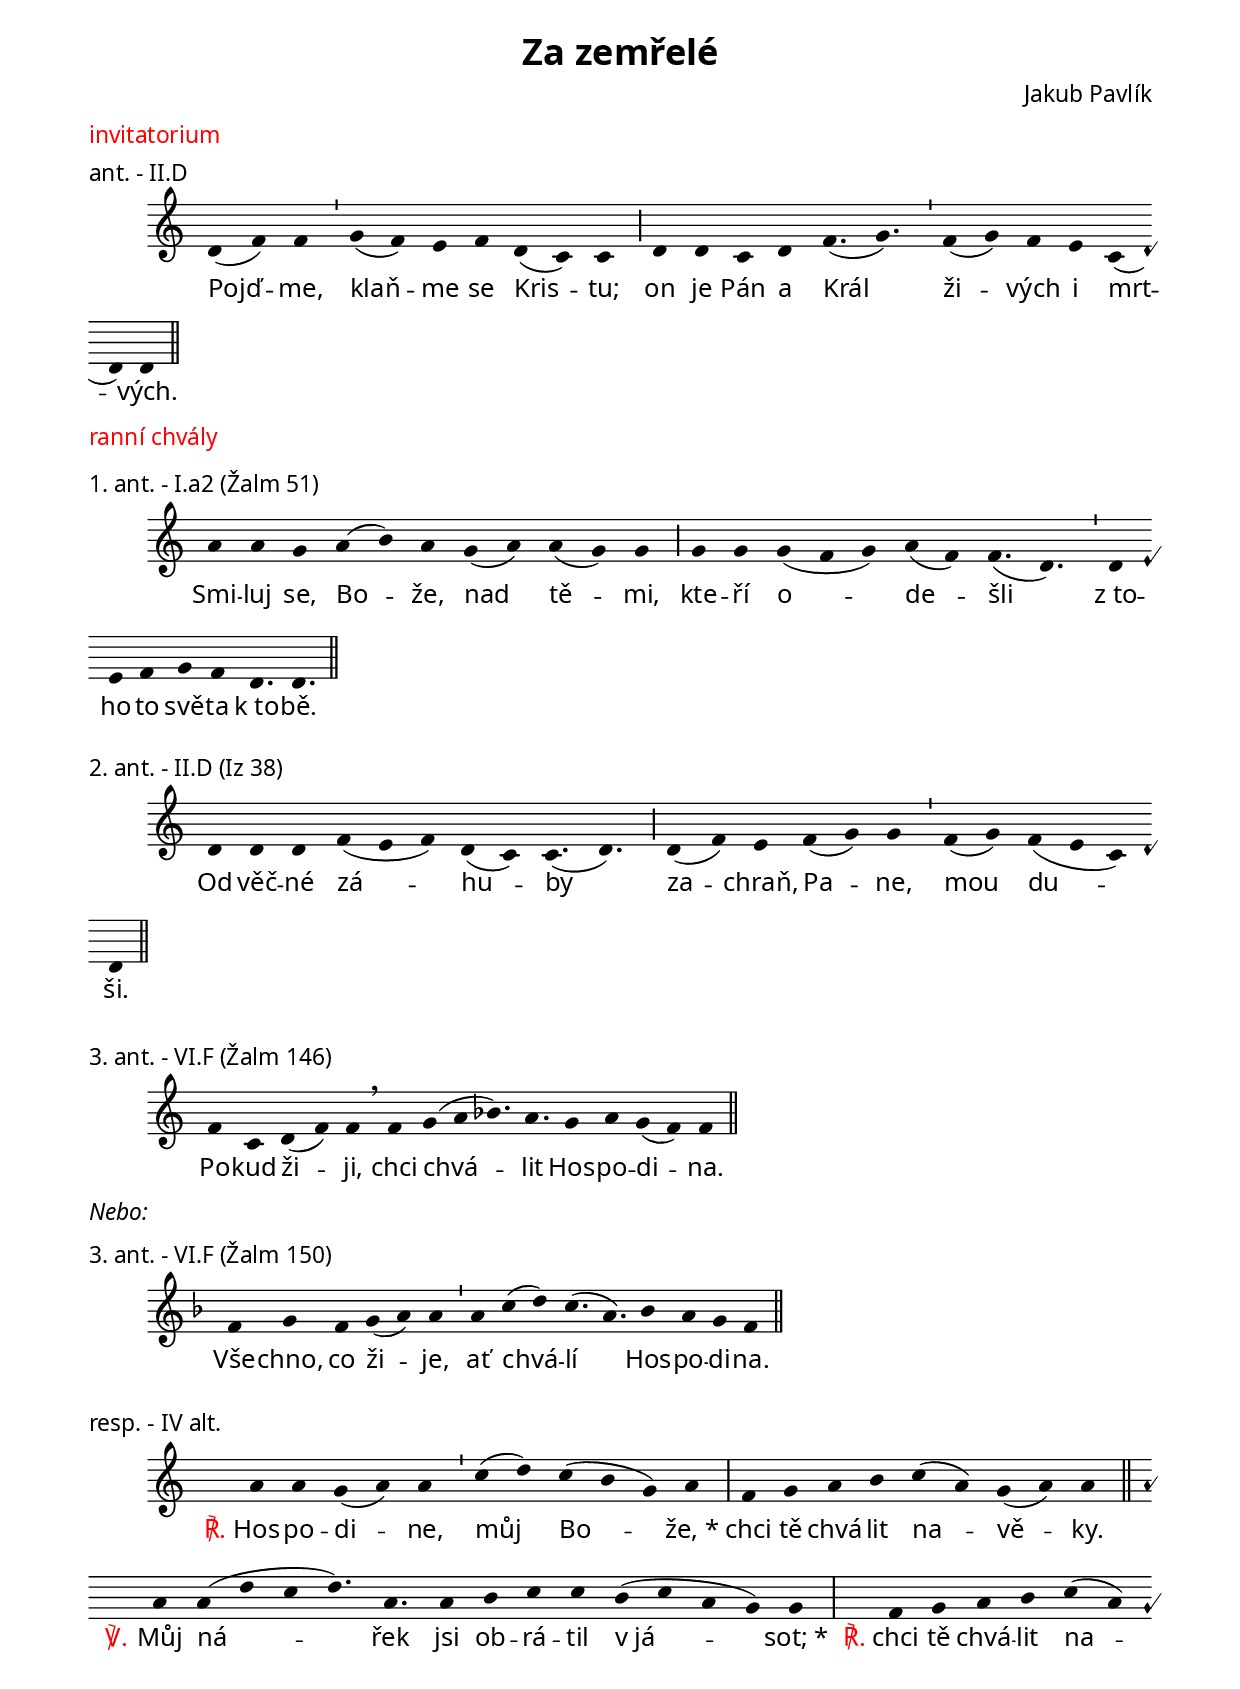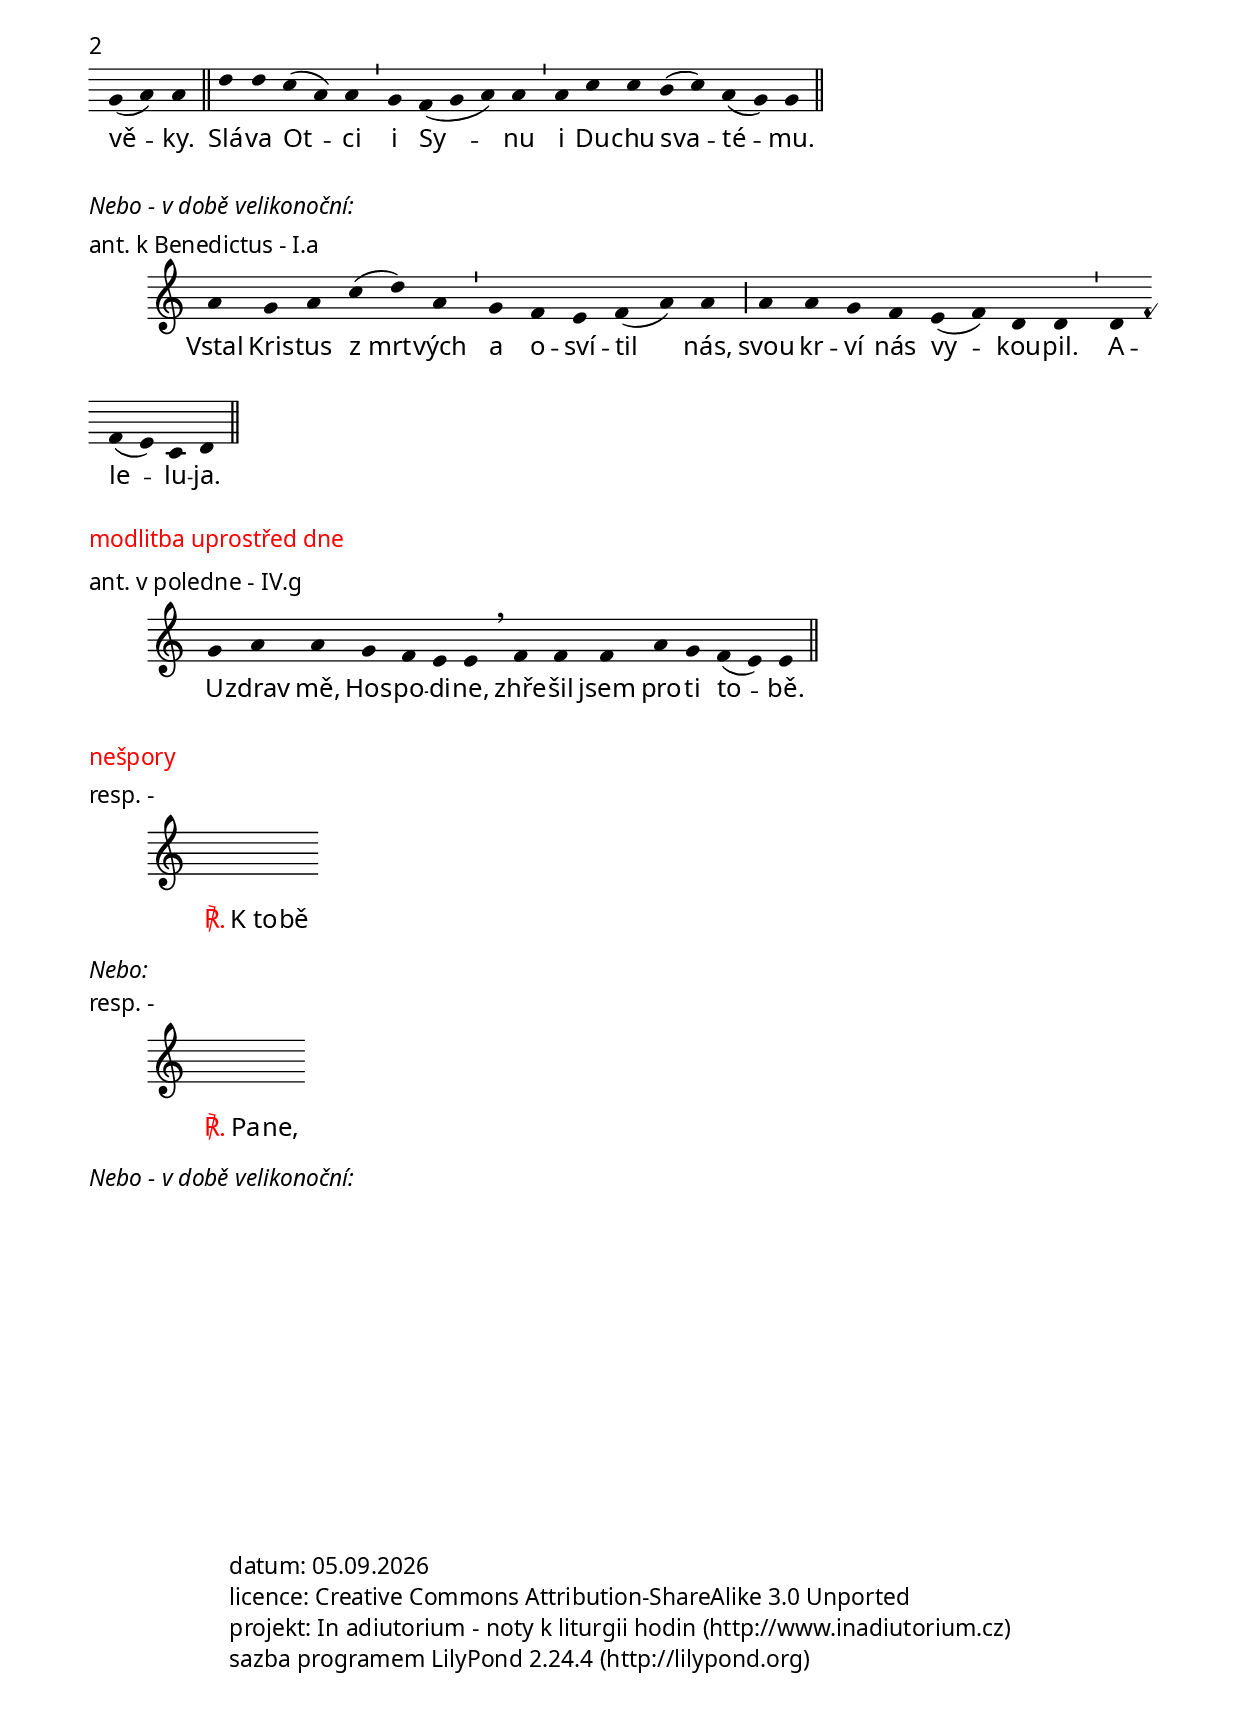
\version "2.14.2"

\header {
  title = "Za zemřelé"
  composer = "Jakub Pavlík"
}

\include "../spolecne.ly"
\include "../dilyresponsorii.ly"

\markup {\nadpisHodinka {"invitatorium"}}

\score {
  \relative c' {
    \choralniRezim
    d4( f) f \barMin g( f) e f d( c) c \barMaior
    d d c d f4.( g) \barMin f4( g) f e c( d) d \barFinalis
  }
  \addlyrics {
    Pojď -- me, klaň -- me se Kris -- tu;
    on je Pán a Král ži -- vých i mrt -- vých.
  }
  \header {
    quid = "ant."
    modus = "II"
    differentia = "D" 
    psalmus = ""
    id = ""
    piece = \markup {\sestavTitulekBezZalmu}
  }
}

\markup {\nadpisHodinka {"ranní chvály"}}

\score {
  \relative c'' {
    \choralniRezim
    a4 a g a( b) a g( a) a( g) g \barMaior
    g g g( f g) a( f) f4.( d) \barMin d4 e f g f d4. d \barFinalis
  }
  \addlyrics {
    Smi -- luj se, Bo -- že, nad tě -- mi,
    kte -- ří o -- de -- šli z_to -- ho -- to svě -- ta k_to -- bě.
  }
  \header {
    quid = "1. ant."
    modus = "I"
    differentia = "a2" 
    psalmus = "Žalm 51"
    id = ""
    piece = \markup {\sestavTitulek}
  }
}

\score {
  \relative c' {
    \choralniRezim
    d4 d d f( e f) d( c) c4.( d) \barMaior
    d4( f) e f( g) g \barMin f( g) f( e c) d \barFinalis
  }
  \addlyrics {
    Od věč -- né zá -- hu -- by
    za -- chraň, Pa -- ne, mou du -- ši.
  }
  \header {
    quid = "2. ant."
    modus = "II"
    differentia = "D" 
    psalmus = "Iz 38"
    id = ""
    fons = "melodie z: Bílá sobota, ranní chvály, 2. ant."
    piece = \markup {\sestavTitulek}
  }
}

\score {
  \relative c' {
    \choralniRezim
    f4 c d( f) f \breathe f g( a bes4.) a g4 a g( f) f \bar "||"
  }
  \addlyrics {
    Po -- kud ži -- ji, chci chvá -- lit Hos -- po -- di -- na.
  }
  \header {
    quid = "3. ant."
    modus = "VI"
    differentia = "F" 
    psalmus = "Žalm 146"
    id = ""
    fons = "4. týden žaltáře, středa, ranní chvály, 3. ant."
    piece = \markup {\sestavTitulek}
  }
}

\markup\italic{Nebo:}

\score {
  \relative c' {
    \choralniRezim
    \key f \major
    f4 g f g( a) a \barMin
    a4 c( d) c4.( a) bes4 a g f \barFinalis
    % bes a g( f) f \barFinalis
  }
  \addlyrics {
    Vše -- chno, co ži -- je, ať chvá -- lí Hos -- po -- di -- na.
    % A -- le -- lu -- ja.
  }
  \header {
    quid = "3. ant."
    modus = "VI"
    differentia = "F" 
    psalmus = "Žalm 150"
    id = ""
    fons = "4. t. žaltáře, neděle, ranní chvály, 3. ant. (Text jiný: ubráno aleluja a 'dýchá' změněno na 'žije')"
    piece = \markup {\sestavTitulek}
  }
}

\score {
  \relative c'' {
    \choralniRezim
    
    % R
    \neviditelna a
    a4 a g( a) a \barMin c( d) c( b g) a \barMax
    f g a b c( a) g( a) a \barFinalis
    % V
    \neviditelna a
    a4 a( d c d4.) a a4 b c c b( c a g) g \barMax
    % R
    \neviditelna a
    f g a b c( a) g( a) a \barFinalis
    % Slava
    d4 d c( a) a \barMin g f( g a) a \barMin a c c b( c) a( g) g \barFinalis
  }
  \addlyrics {
    \Response Hos -- po -- di -- ne, můj Bo -- že,_*
    chci tě chvá -- lit na -- vě -- ky.
    \Verse Můj ná -- řek jsi ob -- rá -- til v_já -- sot;_*
    \Response chci tě chvá -- lit na -- vě -- ky.
    \textRespDoxologie
  }
  \header {
    quid = "resp."
    modus = "IV alt."
    id = ""
    piece = \markup {\sestavTitulekResp}
  }
}

\score {
  \relative c' {
    \choralniRezim
    
  }
  \addlyrics {
    Já jsem vzkří -- še -- ní a ži -- vot.
    Kdo vě -- ří ve mne, i kdy -- by u -- mřel, bu -- de žít;
    a žád -- ný, kdo ži -- je a vě -- ří ve mne,
    ne -- u -- mře na -- vě -- ky.
  }
  \header {
    quid = "ant. k Benedictus"
    modus = ""
    differentia = "" 
    psalmus = ""
    id = ""
    piece = \markup {\sestavTitulekBezZalmu}
  }
}

\markup\italic{Nebo - v době velikonoční:}

\score {
  \relative c'' {
    \choralniRezim
    a4 g a c( d) a \barMin g f e f( a) a \barMaior
    a4 a g f e( f) d d \barMin
    d4 f( e) c d \barFinalis
  }
  \addlyrics {
    Vstal Kris -- tus z_mrt -- vých a o -- sví -- til nás,
    svou kr -- ví nás vy -- kou -- pil.
    A -- le -- lu -- ja.
  }
  \header {
    quid = "ant. k Benedictus"
    modus = "I"
    differentia = "a" 
    psalmus = ""
    id = ""
    fons = "Velikonoční oktáv, ranní chvály, 1. ant."
    piece = \markup {\sestavTitulekBezZalmu}
  }
}

\markup {\nadpisHodinka {"modlitba uprostřed dne"}}

\score {
  \relative c' {
    \choralniRezim
    
  }
  \addlyrics {
    Za -- chraň, Hos -- po -- di -- ne,
    a vy -- svo -- boď mou du -- ši.
  }
  \header {
    quid = "ant. dopoledne"
    modus = ""
    differentia = "" 
    psalmus = ""
    id = ""
    piece = \markup {\sestavTitulekBezZalmu}
  }
}

\score {
  \relative c'' {
    \choralniRezim
    g4 a a g f e e \breathe f f f a g f( e) e \bar "||"
  }
  \addlyrics {
    U -- zdrav mě, Hos -- po -- di -- ne, zhře -- šil jsem
    pro -- ti to -- bě.
  }
  \header {
    quid = "ant. v poledne"
    modus = "IV"
    differentia = "g" 
    psalmus = ""
    id = ""
    fons = "pátek 1. týdne žaltáře, nešpory, 1. ant."
    piece = \markup {\sestavTitulekBezZalmu}
  }
}

\score {
  \relative c' {
    \choralniRezim
    
  }
  \addlyrics {
    Bo -- že, za -- chraň mě pro své jmé -- no,
    svou mo -- cí mi zjed -- nej prá -- vo!
  }
  \header {
    quid = "ant. odpoledne"
    modus = ""
    differentia = "" 
    psalmus = ""
    id = ""
    piece = \markup {\sestavTitulek}
  }
}

\markup {\nadpisHodinka {"nešpory"}}

\score {
  \relative c' {
    \choralniRezim
    
  }
  \addlyrics {
    Hos -- po -- din tě chrá -- ní
    o -- de vše -- ho zlé -- ho.
  }
  \header {
    quid = "1. ant."
    modus = ""
    differentia = "" 
    psalmus = "Žalm 121"
    id = ""
    piece = \markup {\sestavTitulek}
  }
}

\score {
  \relative c' {
    \choralniRezim
    
  }
  \addlyrics {
    Bu -- deš -- -li u -- cho -- vá -- vat 
    v_pa -- mě -- ti vi -- ny, Hos -- po -- di -- ne,
    Pa -- ne, kdo ob -- sto -- jí?
  }
  \header {
    quid = "2. ant."
    modus = ""
    differentia = "" 
    psalmus = "Žalm 130"
    id = ""
    piece = \markup {\sestavTitulek}
  }
}

\score {
  \relative c' {
    \choralniRezim
    
  }
  \addlyrics {
    Ja -- ko O -- tec kří -- sí mrt -- vé
    a pro -- bou -- zí je k_ži -- vo -- tu,
    tak i Syn o -- ži -- vu -- je, ko -- ho chce.
  }
  \header {
    quid = "3. ant."
    modus = ""
    differentia = "" 
    psalmus = "Flp 2"
    id = ""
    piece = \markup {\sestavTitulek}
  }
}

\score {
  \relative c' {
    \choralniRezim
    
    % R
    \neviditelna a
    
    % V
    \neviditelna a
    
    % R
    \neviditelna a
    
    % Slava
  }
  \addlyrics {
    \Response K_to -- bě se u -- tí -- kám, Hos -- po -- di -- ne,_*
    ať ne -- jsem za -- han -- ben na -- vě -- ky.
    \Verse Bu -- du já -- sat nad tvým sli -- to -- vá -- ním,_*
    \Response ať ne -- jsem za -- han -- ben na -- vě -- ky.
    \textRespDoxologie
  }
  \header {
    quid = "resp."
    modus = ""
    id = ""
    piece = \markup {\sestavTitulekResp}
  }
}

\markup\italic{Nebo:}

\score {
  \relative c' {
    \choralniRezim
    
    % R
    \neviditelna a
    
    % V
    \neviditelna a
    
    % R
    \neviditelna a
    
    % Slava
  }
  \addlyrics {
    \Response Pa -- ne, smi -- luj se nad ze -- mře -- lý -- mi,_*
    dej jim od -- po -- či -- nu -- tí věč -- né.
    \Verse Ty při -- jdeš sou -- dit ži -- vé i mrt -- vé,_*
    \Response dej jim od -- po -- či -- nu -- tí věč -- né.
    \textRespDoxologie
  }
  \header {
    quid = "resp."
    modus = ""
    id = ""
    piece = \markup {\sestavTitulekResp}
  }
}

\score {
  \relative c' {
    \choralniRezim
    
  }
  \addlyrics {
    Kaž -- dý, ko -- ho mi O -- tec dá -- vá,
    při -- jde ke mně,
    a kdo ke mně při -- jde,
    to -- ho jis -- tě ne -- od -- mít -- nu.
  }
  \header {
    quid = "ant. k Magnificat"
    modus = ""
    differentia = "" 
    psalmus = ""
    id = ""
    piece = \markup {\sestavTitulek}
  }
}

\markup\italic{Nebo - v době velikonoční:}

\score {
  \relative c' {
    \choralniRezim
    
  }
  \addlyrics {
    U -- kři -- žo -- va -- ný vstal z_mrt -- vých
    a vy -- kou -- pil nás.
    A -- le -- lu -- ja.
  }
  \header {
    quid = "ant. k Magnificat"
    modus = ""
    differentia = "" 
    psalmus = ""
    id = ""
    piece = \markup {\sestavTitulek}
  }
}